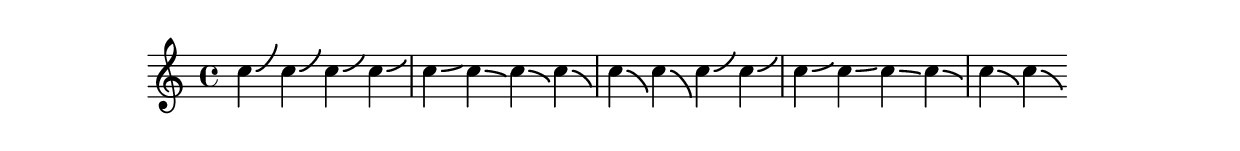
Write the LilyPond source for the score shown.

\version "2.19.21"

\header {
  texidoc = "Falls and doits can be created with @code{\\bendAfter.}
They run to the next note, or to the next bar line.  Microtone bends
like @code{\\bendAfter 3.5} are also supported."
}

\relative {
  \override Score.SpacingSpanner.shortest-duration-space = 3.0
  c''4-\bendAfter 5
  c4-\bendAfter 4
  c4-\bendAfter 3
  c4-\bendAfter 2
  c4-\bendAfter 1
  c4-\bendAfter -1
  c4-\bendAfter -2
  c4-\bendAfter -3
  c4-\bendAfter -4
  c4-\bendAfter -5
  c4-\bendAfter 3.5
  c4-\bendAfter 2.5
  c4-\bendAfter 1.5
  c4-\bendAfter 0.5
  c4-\bendAfter -0.5
  c4-\bendAfter -1.5
  c4-\bendAfter -2.5
  c4-\bendAfter -3.5
}
